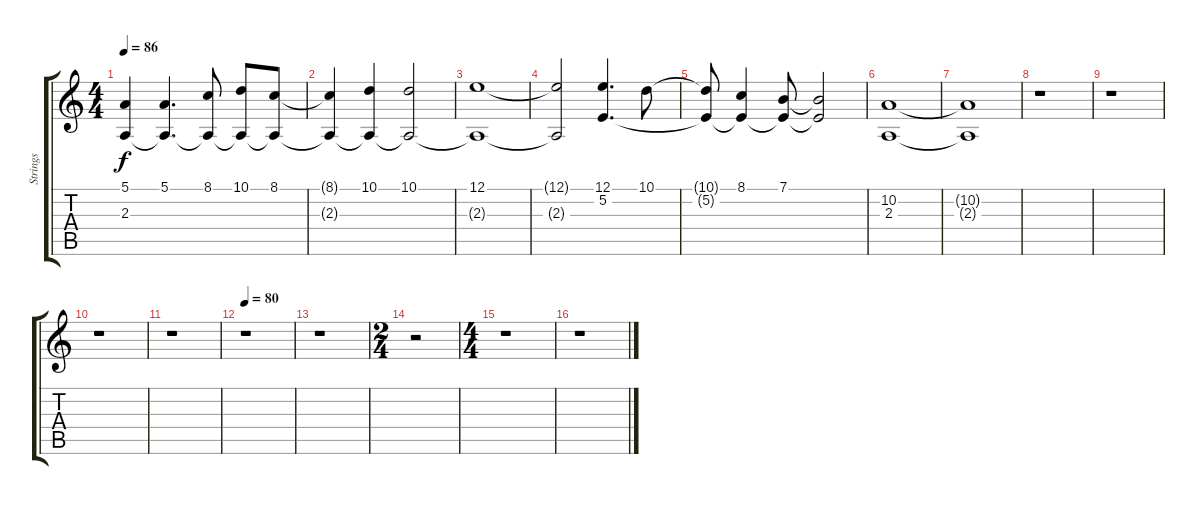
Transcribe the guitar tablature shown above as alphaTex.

\track ("Strings" "Strings") {instrument synthstrings1}
\staff {score tabs}
\tuning (E4 B3 G3 D3 A2 E2) {hide}
\ts (4 4)
\tempo 86
\clef g2
\ks c
(5.1 2.3{t}).4{dy f} (5.1 2.3{t}).4{d} (8.1 2.3{t}).8 (10.1 2.3{t}).8 (8.1 2.3{t}).8 |
(8.1{t} 2.3{t}).4 (10.1 2.3{t}).4 (10.1 2.3{t}).2 |
(12.1 2.3{t}).1 |
(12.1{t} 2.3{t}).2 (12.1 5.2).4{d} 10.1.8 |
(10.1{t} 5.2{t}).8 (8.1 5.2{t}).4 (7.1 5.2{t}).8 (7.1{t} 5.2{t}).2 |
(10.2 2.3).1 |
(10.2{t} 2.3{t}).1 |
r.1 |
r.1 |
r.1 |
r.1 |
\tempo 80
r.1 |
r.1 |
\ts (2 4)
r.2 |
\ts (4 4)
r.1 |
r.1
